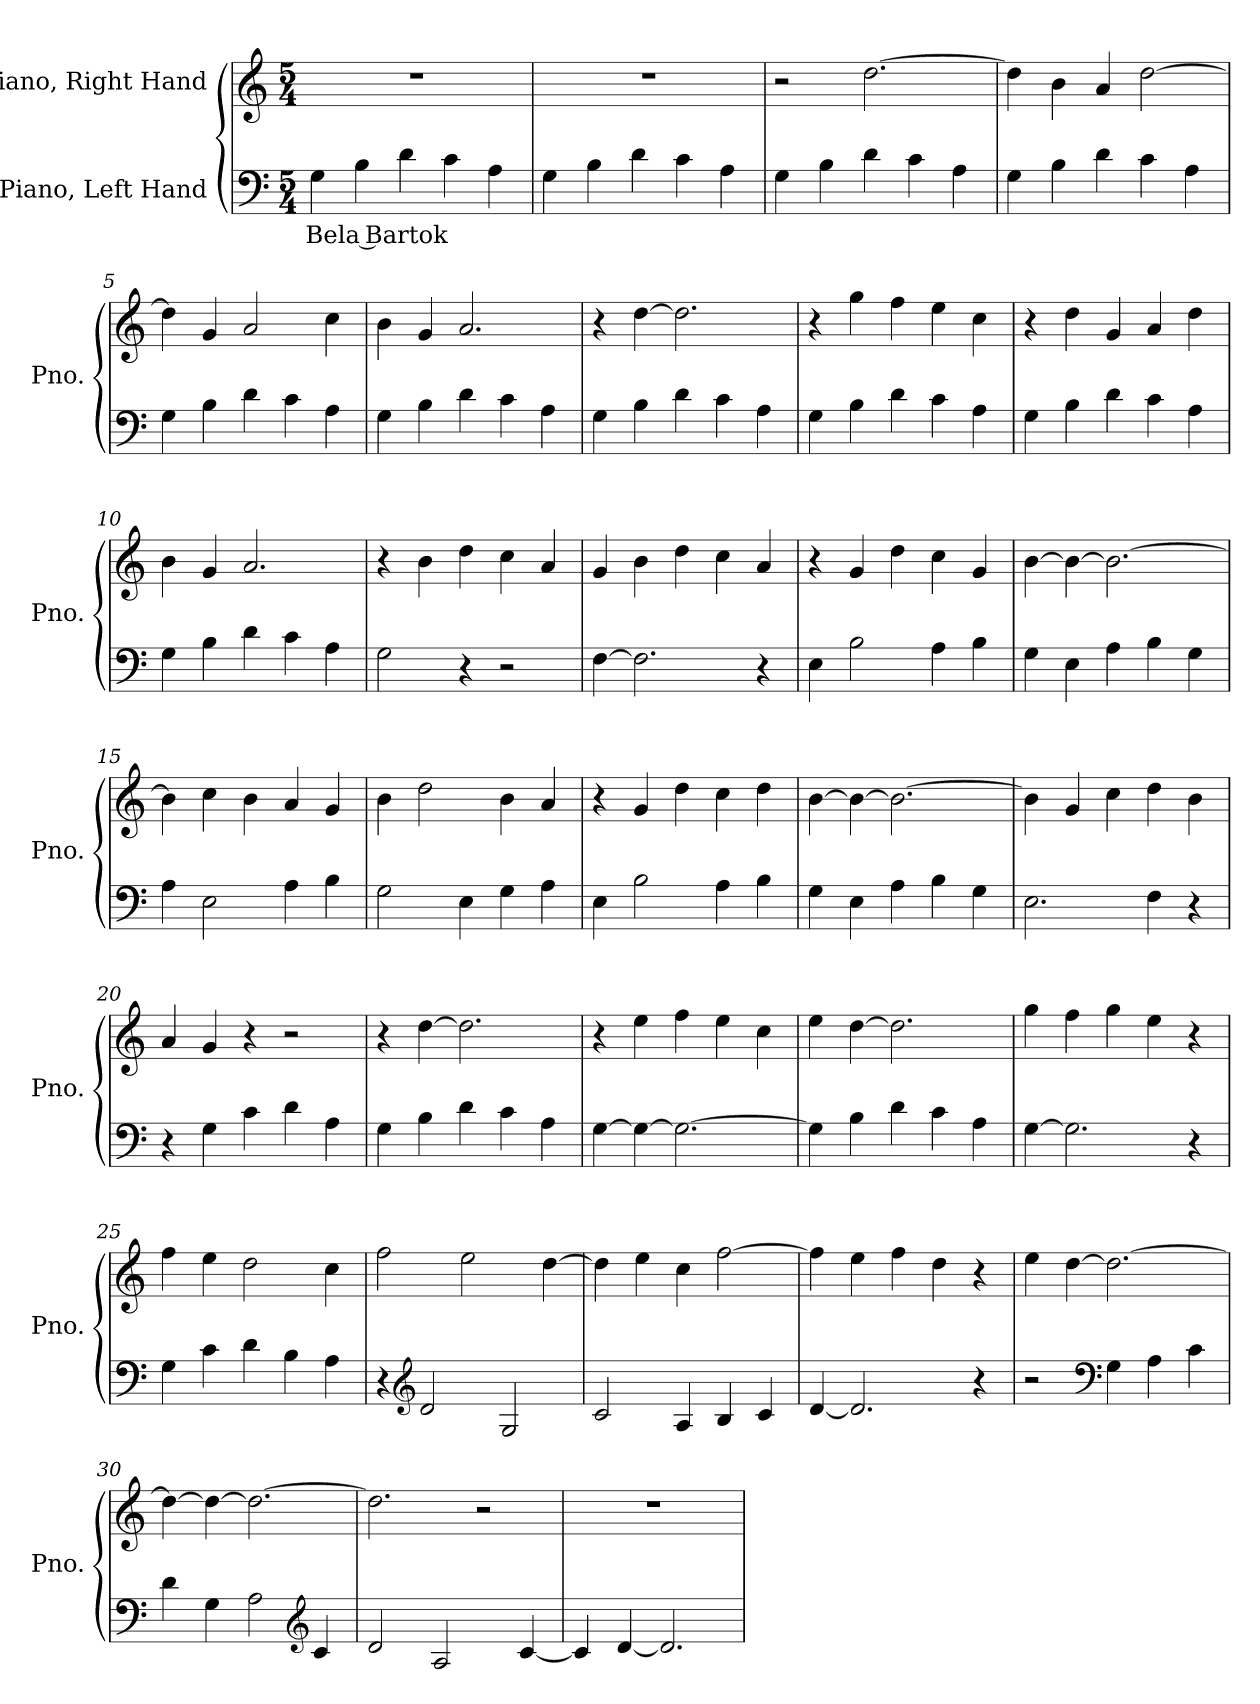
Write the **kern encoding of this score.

**kern	**text	**kern
*part2	*part2	*part1
*staff2	*staff2	*staff1
*I"Piano, Left Hand	*	*I"Piano, Right Hand
*I'Pno.	*	*I'Pno.
*clefF4	*	*clefG2
*k[]	*	*k[]
*M5/4	*	*M5/4
*MM100	*	*MM100
=1	=1	=1
!	!LO:LY:b	!
4G\	Bela Bartok	4%5r
4B\	.	.
4d\	.	.
4c\	.	.
4A\	.	.
=2	=2	=2
4G\	.	4%5r
4B\	.	.
4d\	.	.
4c\	.	.
4A\	.	.
=3	=3	=3
4G\	.	2r
4B\	.	.
4d\	.	[2.dd\
4c\	.	.
4A\	.	.
=4	=4	=4
4G\	.	4dd\]
4B\	.	4b\
4d\	.	4a/
4c\	.	[2dd\
4A\	.	.
=5	=5	=5
4G\	.	4dd\]
4B\	.	4g/
4d\	.	2a/
4c\	.	.
4A\	.	4cc\
!!LO:LB:g=z
=6	=6	=6
4G\	.	4b\
4B\	.	4g/
4d\	.	2.a/
4c\	.	.
4A\	.	.
=7	=7	=7
4G\	.	4r
4B\	.	[4dd\
4d\	.	2.dd\]
4c\	.	.
4A\	.	.
=8	=8	=8
4G\	.	4r
4B\	.	4gg\
4d\	.	4ff\
4c\	.	4ee\
4A\	.	4cc\
=9	=9	=9
4G\	.	4r
4B\	.	4dd\
4d\	.	4g/
4c\	.	4a/
4A\	.	4dd\
=10	=10	=10
4G\	.	4b\
4B\	.	4g/
4d\	.	2.a/
4c\	.	.
4A\	.	.
=11	=11	=11
2G\	.	4r
.	.	4b\
4r	.	4dd\
2r	.	4cc\
.	.	4a/
=12	=12	=12
[4F\	.	4g/
2.F\]	.	4b\
.	.	4dd\
.	.	4cc\
4r	.	4a/
!!LO:LB:g=z
=13	=13	=13
4E\	.	4r
2B\	.	4g/
.	.	4dd\
4A\	.	4cc\
4B\	.	4g/
=14	=14	=14
4G\	.	[4b\
4E\	.	4b\_
4A\	.	2.b\_
4B\	.	.
4G\	.	.
=15	=15	=15
4A\	.	4b\]
2E\	.	4cc\
.	.	4b\
4A\	.	4a/
4B\	.	4g/
=16	=16	=16
2G\	.	4b\
.	.	2dd\
4E\	.	.
4G\	.	4b\
4A\	.	4a/
=17	=17	=17
4E\	.	4r
2B\	.	4g/
.	.	4dd\
4A\	.	4cc\
4B\	.	4dd\
=18	=18	=18
4G\	.	[4b\
4E\	.	4b\_
4A\	.	2.b\_
4B\	.	.
4G\	.	.
=19	=19	=19
2.E\	.	4b\]
.	.	4g/
.	.	4cc\
4F\	.	4dd\
4r	.	4b\
!!LO:LB:g=z
=20	=20	=20
4r	.	4a/
4G\	.	4g/
4c\	.	4r
4d\	.	2r
4A\	.	.
=21	=21	=21
4G\	.	4r
4B\	.	[4dd\
4d\	.	2.dd\]
4c\	.	.
4A\	.	.
=22	=22	=22
[4G\	.	4r
4G\_	.	4ee\
2.G\_	.	4ff\
.	.	4ee\
.	.	4cc\
=23	=23	=23
4G\]	.	4ee\
4B\	.	[4dd\
4d\	.	2.dd\]
4c\	.	.
4A\	.	.
=24	=24	=24
[4G\	.	4gg\
2.G\]	.	4ff\
.	.	4gg\
.	.	4ee\
4r	.	4r
=25	=25	=25
4G\	.	4ff\
4c\	.	4ee\
4d\	.	2dd\
4B\	.	.
4A\	.	4cc\
=26	=26	=26
4r	.	2ff\
*clefG2	*	*
2d/	.	.
.	.	2ee\
2G/	.	.
.	.	[4dd\
!!LO:LB:g=z
=27	=27	=27
2c/	.	4dd\]
.	.	4ee\
4A/	.	4cc\
4B/	.	[2ff\
4c/	.	.
=28	=28	=28
[4d/	.	4ff\]
2.d/]	.	4ee\
.	.	4ff\
.	.	4dd\
4r	.	4r
=29	=29	=29
2r	.	4ee\
.	.	[4dd\
*clefF4	*	*
4G\	.	2.dd\_
4A\	.	.
4c\	.	.
=30	=30	=30
4d\	.	4dd\_
4G\	.	4dd\_
2A\	.	2.dd\_
*clefG2	*	*
4c/	.	.
=31	=31	=31
2d/	.	2.dd\]
2A/	.	.
.	.	2r
[4c/	.	.
=32	=32	=32
4c/]	.	4%5r
[4d/	.	.
2.d/]	.	.
=	=	=
*-	*-	*-
